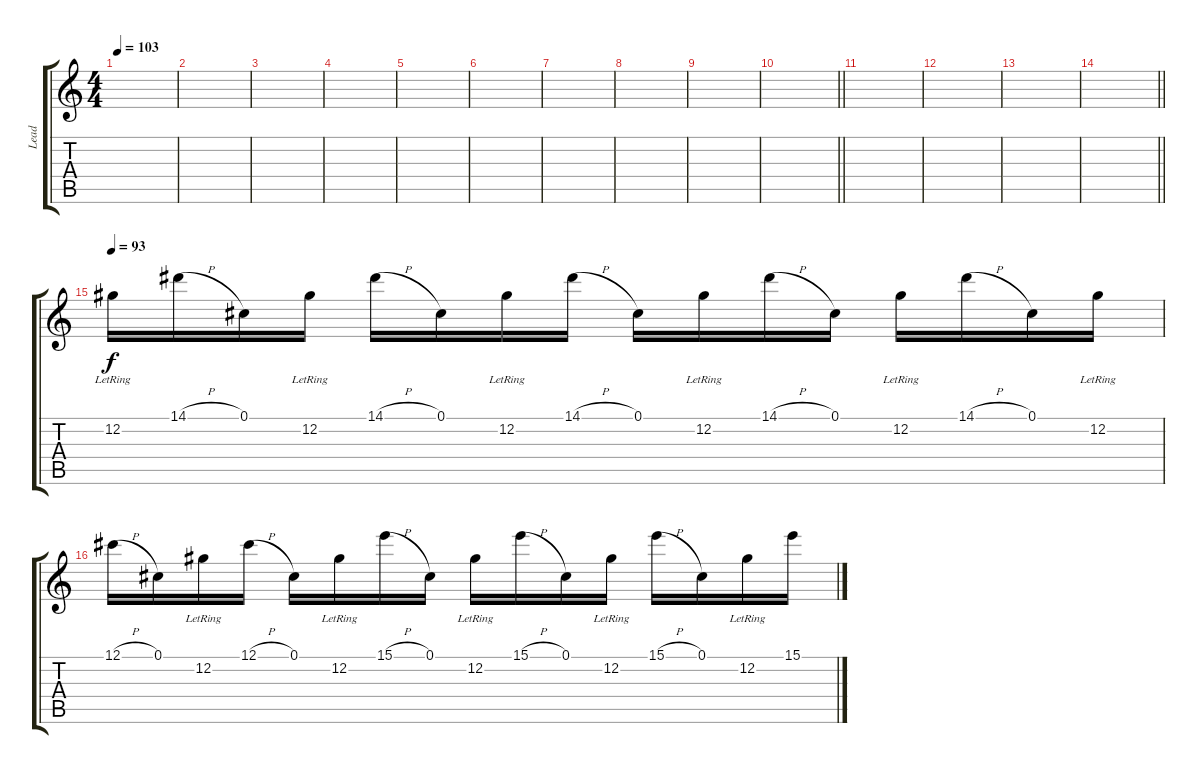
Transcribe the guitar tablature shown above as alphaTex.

\track ("Lead" "Lead") {instrument overdrivenguitar}
\staff {score tabs}
\tuning (Db4 Ab3 E3 B2 Gb2 Db2) {hide}
\ts (4 4)
\tempo 103
\clef g2
\ks c
|
|
|
|
|
|
|
|
|
\barLineRight lightlight
|
|
|
|
\barLineRight lightlight
|
\tempo 93
12.2{lr}.16 14.1{h}.16 0.1.16 12.2{lr}.16 14.1{h}.16 0.1.16 12.2{lr}.16 14.1{h}.16 0.1.16 12.2{lr}.16 14.1{h}.16 0.1.16 12.2{lr}.16 14.1{h}.16 0.1.16 12.2{lr}.16 |
12.1{h}.16 0.1.16 12.2{lr}.16 12.1{h}.16 0.1.16 12.2{lr}.16 15.1{h}.16 0.1.16 12.2{lr}.16 15.1{h}.16 0.1.16 12.2{lr}.16 15.1{h}.16 0.1.16 12.2{lr}.16 15.1{h}.16
